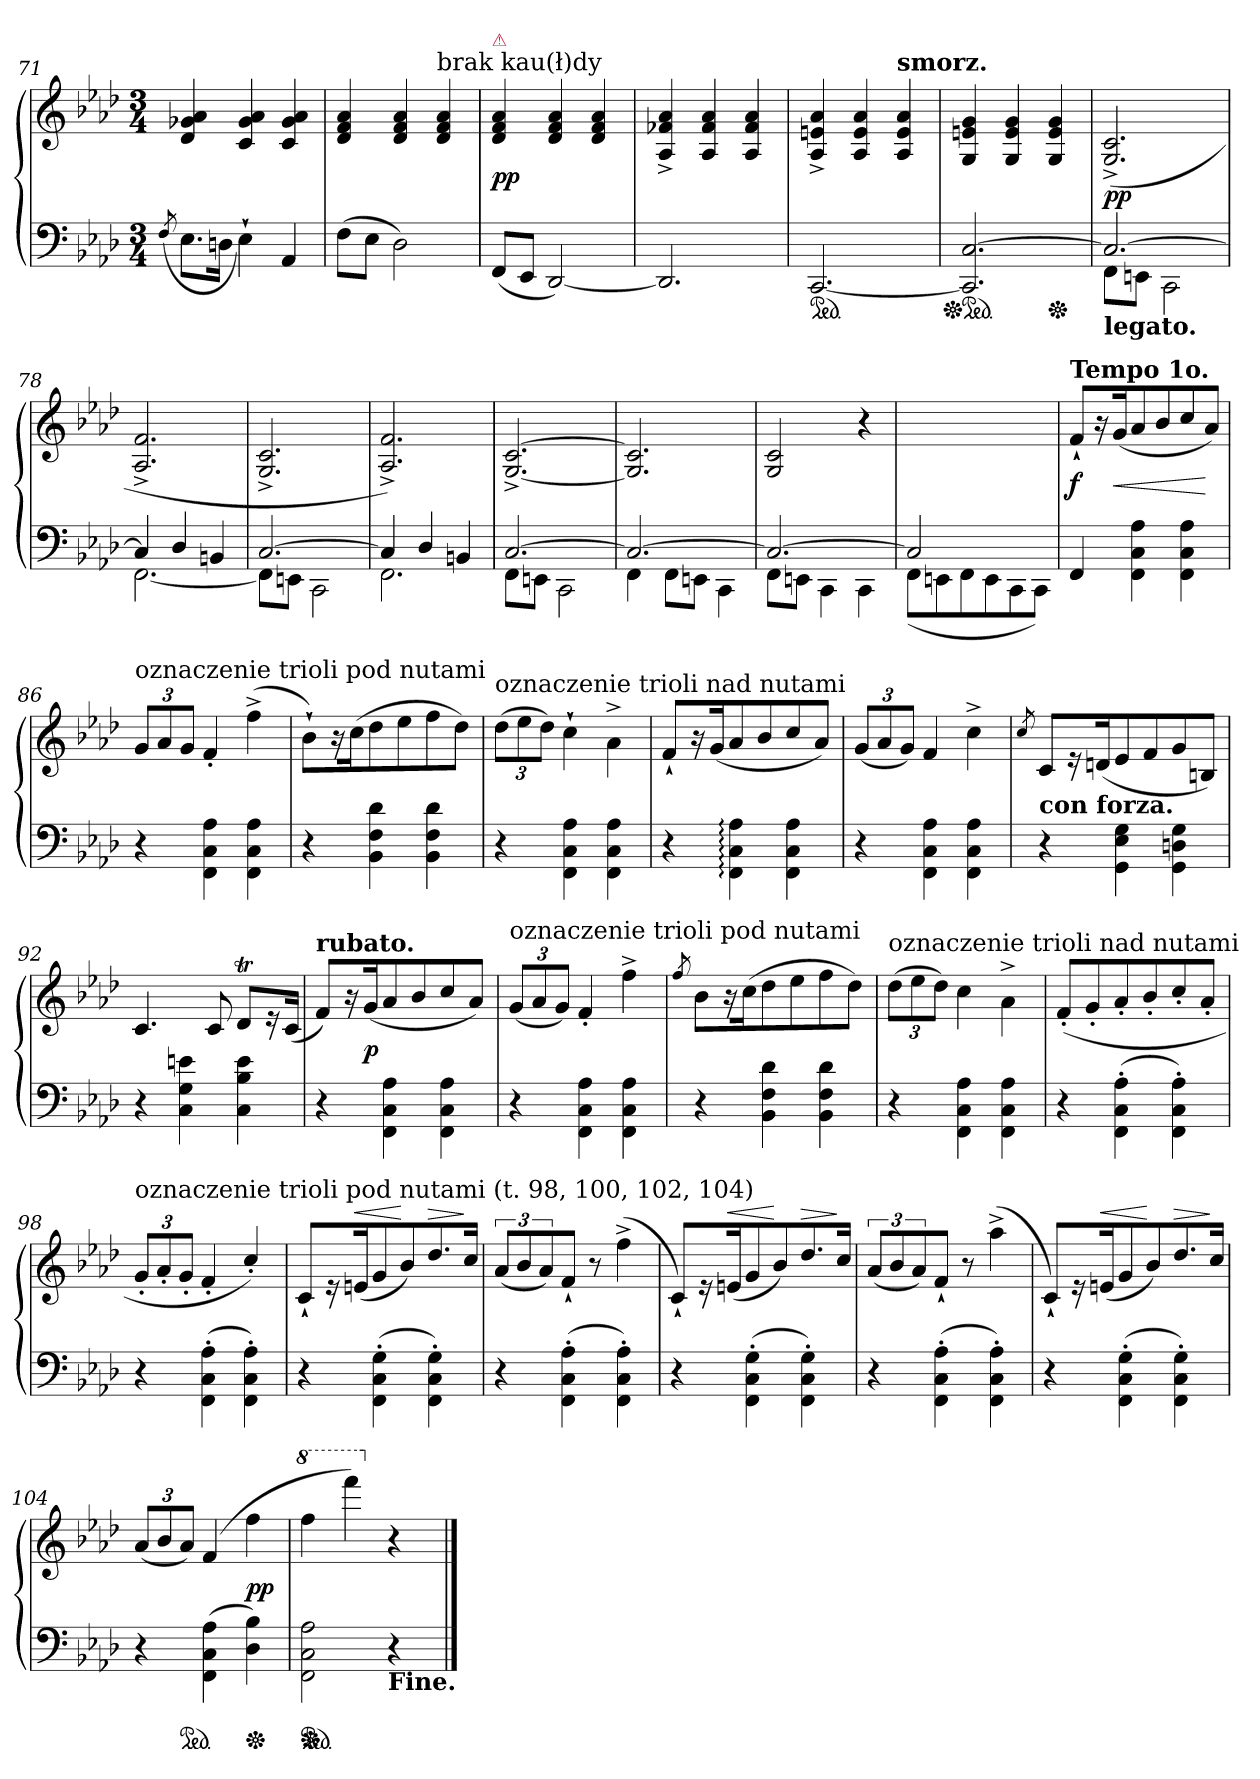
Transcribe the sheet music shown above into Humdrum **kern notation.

**kern	**kern	**dynam
*part1	*part1	*part1
*staff2	*staff1	*staff1/2
*clefF4	*clefG2	*
*k[b-e-a-d-]	*k[b-e-a-d-]	*
*f:	*f:	*
*M3/4	*M3/4	*
=71	=71	=71
(>8qF/	.	.
8.E-L	4d- 4g-X 4a-	.
16DnJk	.	.
4E-`)	4c 4g- 4a-	.
4AA-	4c 4g- 4a-	.
=72	=72	=72
(>8FL	4d- 4f 4a-	.
8E-J	.	.
2D-)	4d- 4f 4a-	.
!	!LO:TX:a:t=brak kau(ł)dy	!
.	4d- 4f 4a-	.
=73	=73	=73
!	!LO:TX:a:i:color=crimson:t=⚠	!
(<8FFL	4d- 4f 4a-	pp
8EE-J	.	.
[2DD-)	4d- 4f 4a-	.
.	4d- 4f 4a-	.
=74	=74	=74
2.DD-/]	4A-^>/ 4f-X^>/ 4a-^>/	.
.	4A-/ 4f-/ 4a-/	.
.	4A-/ 4f-/ 4a-/	.
=75	=75	=75
*ped	*	*
[2.CC/	4A-^>/ 4en^>/ 4a-^>/	.
.	4A-/ 4e/ 4a-/	.
!	!LO:TX:a:B:t=smorz.	!
.	4A-/ 4e/ 4a-/	.
=76	=76	=76
*Xped	*	*
*ped	*	*
2.CC]/ [>2.C/	4G/ 4en/ 4g/	.
.	4G/ 4e/ 4g/	.
*Xped	*	*
.	4G/ 4e/ 4g/	.
=77	=77	=77
*^	*	*
!LO:TX:b:B:t=legato.	!	!	!
2.C_	8FF\L	(>2.G^>/ 2.c^>/	pp
.	8EEn\J	.	.
.	2CC\	.	.
=78	=78	=78	=78
4C]	[2.FF\	2.A-^>/ 2.f^>/	.
4D-	.	.	.
4BBn	.	.	.
=79	=79	=79	=79
[2.C	8FF\L]	2.G^>/ 2.c^>/	.
.	8EEn\J	.	.
.	2CC\	.	.
=80	=80	=80	=80
4C]	2.FF\	2.A-^>/ 2.f^>/)	.
4D-	.	.	.
4BBn	.	.	.
=81	=81	=81	=81
[2.C	8FF\L	[2.G^>/ [2.c^>/	.
.	8EEn\J	.	.
.	2CC\	.	.
=82	=82	=82	=82
2.C_	4FF\	2.G]/ 2.c]/	.
.	8FF\L	.	.
.	8EEn\J	.	.
.	4CC\	.	.
=83	=83	=83	=83
2.C_	8FF\L	2G/ 2c/	.
.	8EEn\J	.	.
.	4CC\	.	.
.	4CC\	4r	.
=84	=84	=84	=84
2C]	(>8FFL	2.ryy	.
.	8EEn	.	.
.	8FF	.	.
.	8EE	.	.
4ryy	8CC	.	.
.	8CCJ)	.	.
=85	=85	=85	=85
!	!	!LO:TX:a:B:t=Tempo 1o.	!
*v	*v	*	*
4FF	8f`L	f
.	16r	.
.	(<16gK	<
4FF\ 4C\ 4A-\	8a-	.
.	8b-	.
4FF\ 4C\ 4A-\	8cc	.
.	8a-J)	[
=86	=86	=86
!	!LO:TX:a:t=oznaczenie trioli pod nutami	!
4r	12gL	.
.	12a-	.
.	12gJ	.
4FF\ 4C\ 4A-\	4f'	.
4FF\ 4C\ 4A-\	(>4ff^<	.
=87	=87	=87
4r	8b-`L)	.
.	16r	.
.	(>16ccK	.
4BB- 4F 4d-	8dd-	.
.	8ee-	.
4BB- 4F 4d-	8ff	.
.	8dd-J)	.
=88	=88	=88
!	!LO:TX:a:t=oznaczenie trioli nad nutami	!
4r	(>12dd-L	.
.	12ee-	.
.	12dd-J)	.
4FF\ 4C\ 4A-\	4cc`	.
4FF\ 4C\ 4A-\	4a-^>\	.
=89	=89	=89
4r	8f`L	.
.	16r	.
.	(<16gK	.
4FF:\ 4C:\ 4A-:\	8a-	.
.	8b-	.
4FF\ 4C\ 4A-\	8cc	.
.	8a-J)	.
=90	=90	=90
4r	(12gL	.
.	12a-	.
.	12gJ)	.
4FF\ 4C\ 4A-\	4f	.
4FF\ 4C\ 4A-\	4cc^	.
=91	=91	=91
.	8qcc/	.
!	!LO:TX:b:B:t=con forza.	!
4r	8cL	.
.	16r	.
.	(<16dnK	.
4GG\ 4E-\ 4G\	8e-	.
.	8f	.
4GG\ 4Dn\ 4G\	8g	.
.	8BnJ)	.
=92	=92	=92
4r	4.c	.
4C 4G 4en	.	.
.	8c	.
4C 4B- 4e	8d-TL	.
.	16r	.
.	(<16cJk	.
=93	=93	=93
!	!LO:TX:a:B:t=rubato.	!
4r	8fL)	.
.	16r	.
.	(<16gK	p
4FF\ 4C\ 4A-\	8a-	.
.	8b-	.
4FF\ 4C\ 4A-\	8cc	.
.	8a-J)	.
=94	=94	=94
!	!LO:TX:a:t=oznaczenie trioli pod nutami	!
4r	(12gL	.
.	12a-	.
.	12gJ)	.
4FF\ 4C\ 4A-\	4f'	.
4FF\ 4C\ 4A-\	4ff^	.
=95	=95	=95
.	8qff/	.
4r	8b-L	.
.	16r	.
.	(>16ccK	.
4BB- 4F 4d-	8dd-	.
.	8ee-	.
4BB- 4F 4d-	8ff	.
.	8dd-J)	.
=96	=96	=96
!	!LO:TX:a:t=oznaczenie trioli nad nutami	!
4r	(12dd-L	.
.	12ee-	.
.	12dd-J)	.
4FF\ 4C\ 4A-\	4cc	.
4FF\ 4C\ 4A-\	4a-^\	.
=97	=97	=97
4r	(<8f'L	.
.	8g'	.
(>4FF'\ 4C'\ 4A-'\	8a-'	.
.	8b-'	.
4FF'\ 4C'\ 4A-'\)	8cc'	.
.	8a-'J	.
=98	=98	=98
!	!LO:TX:a:t=oznaczenie trioli pod nutami (t. 98, 100, 102, 104)	!
4r	12g'L	.
.	12a-'	.
.	12g'J	.
(>4FF'\ 4C'\ 4A-'\	4f'	.
4FF'\ 4C'\ 4A-'\)	4cc'/)	.
=99	=99	=99
4r	8c`L	.
.	16r	.
!	!	!LO:HP:a
.	(<16enK	<
(>4FF'\ 4C'\ 4G'\	8g	.
.	8b-)	[
!	!	!LO:HP:a
4FF'\ 4C'\ 4G'\)	8.dd-	>
.	16ccJk	]
=100	=100	=100
4r	(<12a-L	.
.	12b-	.
.	12a-)	.
(>4FF'\ 4C'\ 4A-'\	8f`J	.
.	8r	.
4FF'\ 4C'\ 4A-'\)	(>4ff^	.
=101	=101	=101
4r	8c`L)	.
.	16r	.
!	!	!LO:HP:a
.	(<16enK	<
(>4FF'\ 4C'\ 4G'\	8g	.
.	8b-)	[
!	!	!LO:HP:a
4FF'\ 4C'\ 4G'\)	8.dd-	>
.	16ccJk	]
=102	=102	=102
4r	(<12a-L	.
.	12b-	.
.	12a-)	.
(>4FF'\ 4C'\ 4A-'\	8f`J	.
.	8r	.
4FF'\ 4C'\ 4A-'\)	(>4aa-^	.
=103	=103	=103
4r	8c`L)	.
.	16r	.
!	!	!LO:HP:a
.	(<16enK	<
(>4FF'\ 4C'\ 4G'\	8g	.
.	8b-)	[
!	!	!LO:HP:a
4FF'\ 4C'\ 4G'\)	8.dd-	>
.	16ccJk	]
=104	=104	=104
4r	(<12a-L	.
.	12b-	.
*ped	*	*
.	12a-J)	.
(>4FF\ 4C\ 4A-\	(>4f	.
*Xped	*	*
4D- 4B-)	4ff	pp
=105	=105	=105
*	*8va	*
*ped	*	*
*Xped	*	*
2FF\ 2C\ 2A-\	4fff	.
.	4ffff)	.
*	*X8va	*
!LO:TX:b:B:t=Fine.	!	!
4r	4r	.
==	==	==
*-	*-	*-
